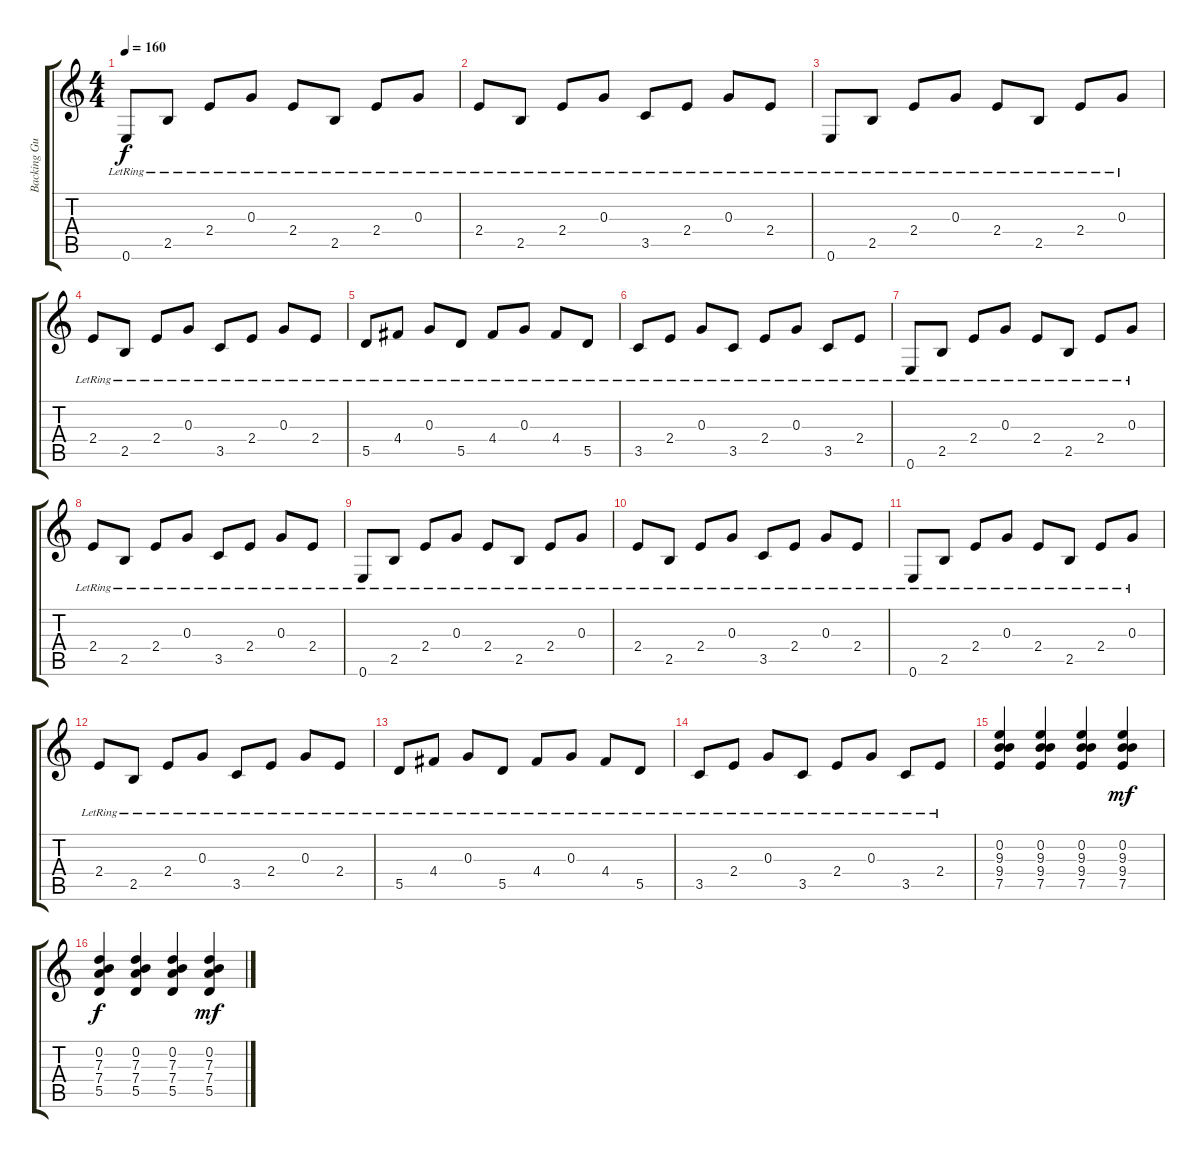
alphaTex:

\track ("Backing Guitar" "Backing Gu") {instrument electricguitarclean}
\staff {score tabs}
\tuning (E4 B3 G3 D3 A2 E2) {hide}
\ts (4 4)
\tempo 160
\clef g2
\ks c
0.6{lr}.8{dy f} 2.5{lr}.8 2.4{lr}.8 0.3{lr}.8 2.4{lr}.8 2.5{lr}.8 2.4{lr}.8 0.3{lr}.8 |
2.4{lr}.8 2.5{lr}.8 2.4{lr}.8 0.3{lr}.8 3.5{lr}.8 2.4{lr}.8 0.3{lr}.8 2.4{lr}.8 |
0.6{lr}.8 2.5{lr}.8 2.4{lr}.8 0.3{lr}.8 2.4{lr}.8 2.5{lr}.8 2.4{lr}.8 0.3{lr}.8 |
2.4{lr}.8 2.5{lr}.8 2.4{lr}.8 0.3{lr}.8 3.5{lr}.8 2.4{lr}.8 0.3{lr}.8 2.4{lr}.8 |
5.5{lr}.8 4.4{lr}.8 0.3{lr}.8 5.5{lr}.8 4.4{lr}.8 0.3{lr}.8 4.4{lr}.8 5.5{lr}.8 |
3.5{lr}.8 2.4{lr}.8 0.3{lr}.8 3.5{lr}.8 2.4{lr}.8 0.3{lr}.8 3.5{lr}.8 2.4{lr}.8 |
0.6{lr}.8 2.5{lr}.8 2.4{lr}.8 0.3{lr}.8 2.4{lr}.8 2.5{lr}.8 2.4{lr}.8 0.3{lr}.8 |
2.4{lr}.8 2.5{lr}.8 2.4{lr}.8 0.3{lr}.8 3.5{lr}.8 2.4{lr}.8 0.3{lr}.8 2.4{lr}.8 |
0.6{lr}.8 2.5{lr}.8 2.4{lr}.8 0.3{lr}.8 2.4{lr}.8 2.5{lr}.8 2.4{lr}.8 0.3{lr}.8 |
2.4{lr}.8 2.5{lr}.8 2.4{lr}.8 0.3{lr}.8 3.5{lr}.8 2.4{lr}.8 0.3{lr}.8 2.4{lr}.8 |
0.6{lr}.8 2.5{lr}.8 2.4{lr}.8 0.3{lr}.8 2.4{lr}.8 2.5{lr}.8 2.4{lr}.8 0.3{lr}.8 |
2.4{lr}.8 2.5{lr}.8 2.4{lr}.8 0.3{lr}.8 3.5{lr}.8 2.4{lr}.8 0.3{lr}.8 2.4{lr}.8 |
5.5{lr}.8 4.4{lr}.8 0.3{lr}.8 5.5{lr}.8 4.4{lr}.8 0.3{lr}.8 4.4{lr}.8 5.5{lr}.8 |
3.5{lr}.8 2.4{lr}.8 0.3{lr}.8 3.5{lr}.8 2.4{lr}.8 0.3{lr}.8 3.5{lr}.8 2.4{lr}.8 |
(0.2 9.3 9.4 7.5).4 (0.2 9.3 9.4 7.5).4 (0.2 9.3 9.4 7.5).4 (0.2 9.3 9.4 7.5).4{dy mf} |
(0.2 7.3 7.4 5.5).4{dy f} (0.2 7.3 7.4 5.5).4 (0.2 7.3 7.4 5.5).4 (0.2 7.3 7.4 5.5).4{dy mf}
